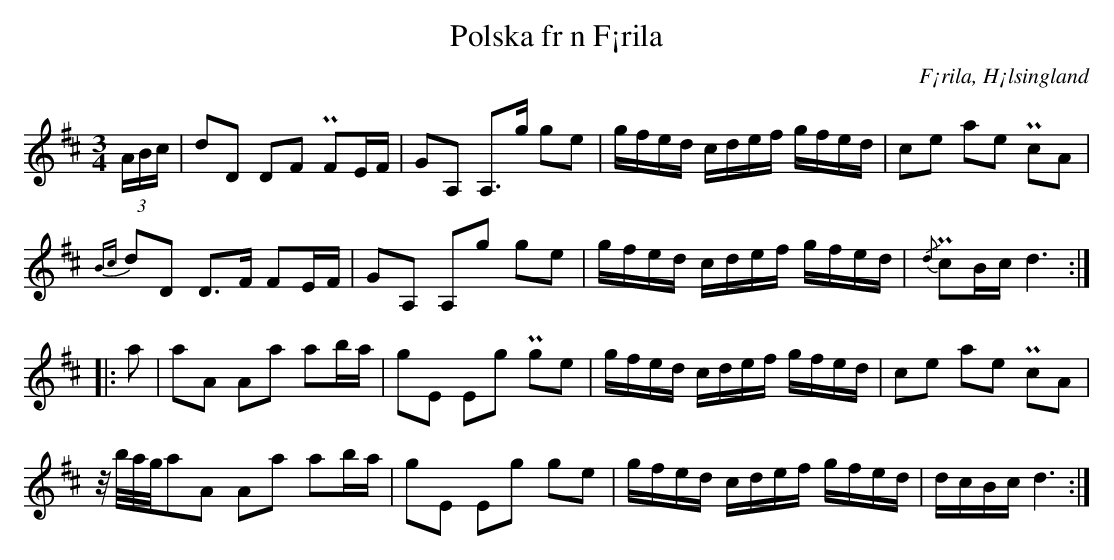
X:1
T:Polska fr n F¡rila
O:F¡rila, H¡lsingland
M:3/4
L:1/16
U:t=turn
K:D
(3ABc | d2D2 D2F2 PF2EF | G2A,2 A,2>g2 g2e2 | gfed cdef gfed | c2e2 a2e2 Pc2A2 |
{Bc}d2D2 D2>F2 F2EF | G2A,2 A,2g2 g2e2 | gfed cdef gfed | {/d}Pc2Bc d6 ::
a2 | a2A2 A2a2 a2ba | g2E2 E2g2 Pg2e2 | gfed cdef gfed | c2e2 a2e2 Pc2A2 |
z/b/a/g/a2A2 A2a2 a2ba | g2E2 E2g2 g2e2 | gfed cdef gfed | dcBc d6 :|
